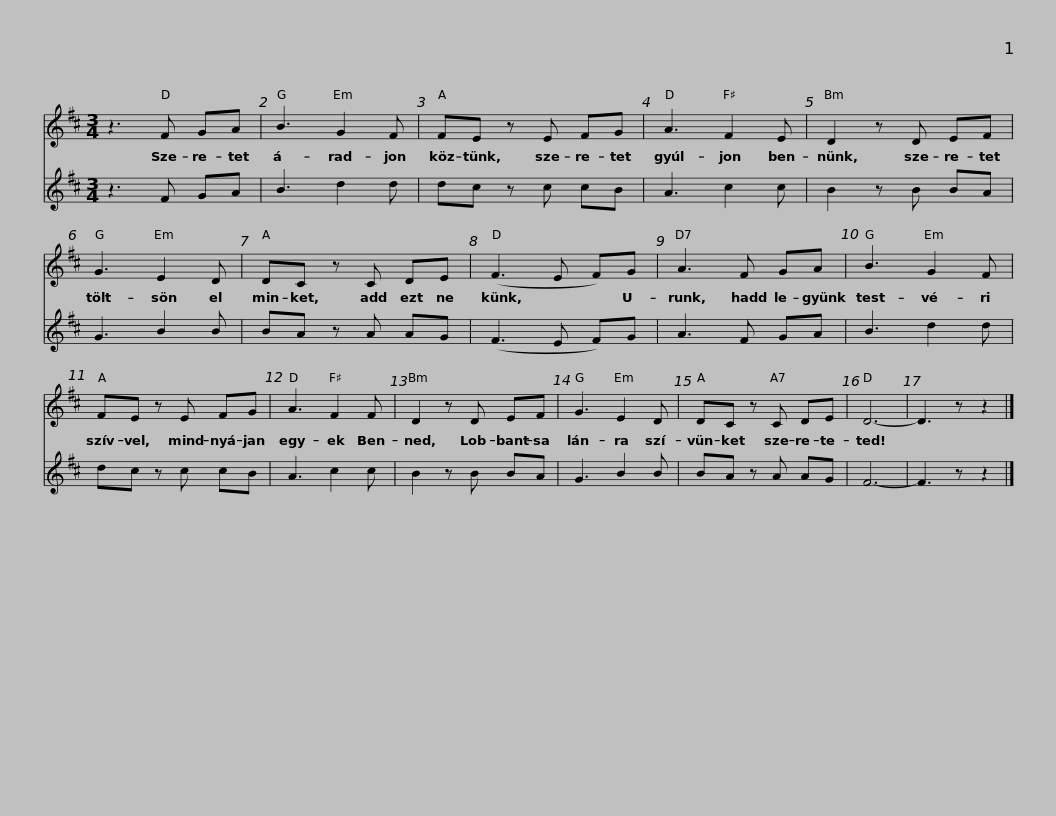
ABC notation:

X:1
%%score 1 2
L:1/8
M:3/4
I:linebreak $
K:D
V:1 treble
V:2 treble
V:1
 z3 F GA | B3 G2 F | FE z E FG | A3 F2 E |$ D2 z D EF | %5
 G3 E2 D | DC z C DE | (F3 E F)G | A3 F GA | B3 G2 F |$ %10
 FE z E FG | A3 F2 F | D2 z D EF | G3 E2 D | DC z C DE | %15
 D6- | D3 z z2 |] %17
V:2
 z3 F GA | B3 d2 d | dc z c cB | A3 c2 c |$ B2 z B BA | %5
 G3 B2 B | BA z A AG | (F3 E F)G | A3 F GA | B3 d2 d |$ %10
 dc z c cB | A3 c2 c | B2 z B BA | G3 B2 B | BA z A AG | %15
 F6- | F3 z z2 |] %17
